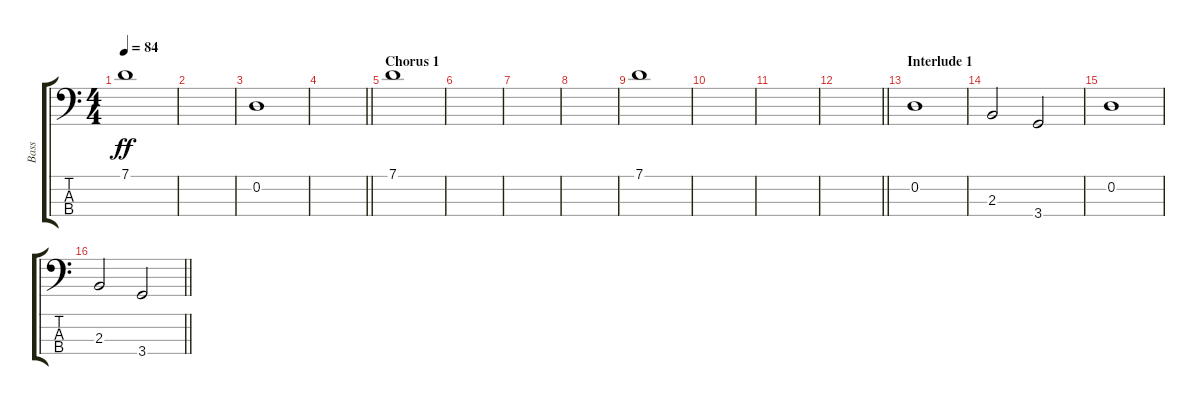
\track ("Bass" "Bass") {instrument electricbassfinger}
\staff {score tabs}
\tuning (G2 D2 A1 E1) {hide}
\ts (4 4)
\tempo 84
\clef f4
\ks c
7.1.1{dy ff} |
|
0.2.1 |
\barLineRight lightlight
|
\section ("" "Chorus 1")
7.1.1 |
|
|
|
7.1.1 |
|
|
\barLineRight lightlight
|
\section ("" "Interlude 1")
0.2.1 |
2.3.2 3.4.2 |
0.2.1 |
\barLineRight lightlight
2.3.2 3.4.2
